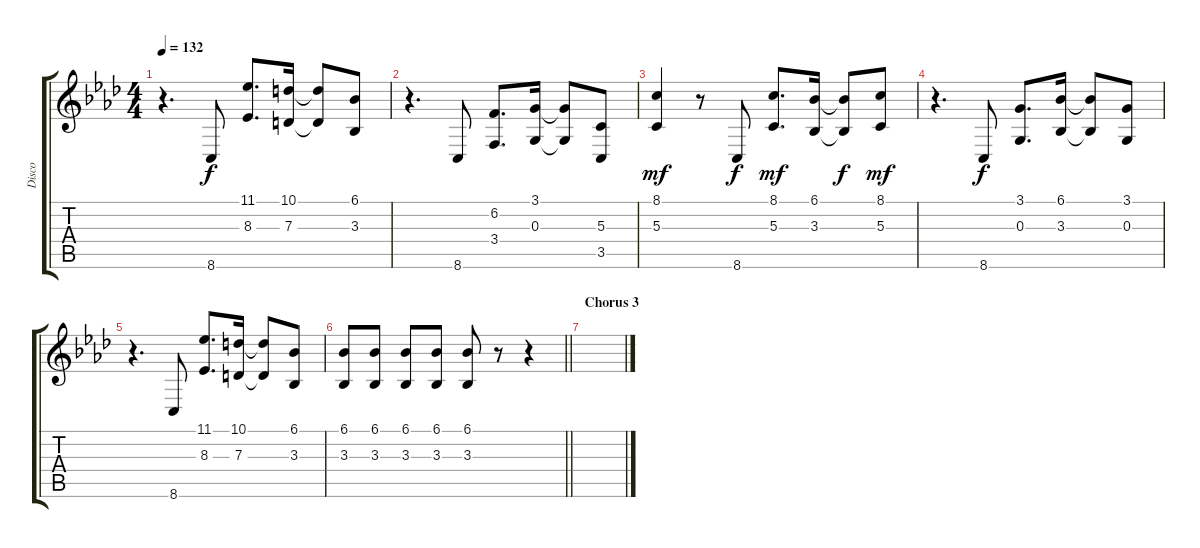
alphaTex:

\track ("Disco" "Disco") {instrument lead2sawtooth}
\staff {score tabs}
\tuning (E4 B3 G3 D3 A2 E2) {hide}
\ts (4 4)
\tempo 132
\clef g2
\ks ab
r.4{d dy f} 8.6.8 (11.1 8.3).8{d} (10.1 7.3).16 (10.1{t} 7.3{t}).8 (6.1 3.3).8 |
r.4{d} 8.6.8 (6.2 3.4).8{d} (3.1 0.3).16 (3.1{t} 0.3{t}).8 (5.3 3.5).8 |
(8.1 5.3).4{dy mf} r.8 8.6.8{dy f} (8.1 5.3).8{d dy mf} (6.1 3.3).16 (6.1{t} 3.3{t}).8{dy f} (8.1 5.3).8{dy mf} |
r.4{d} 8.6.8{dy f} (3.1 0.3).8{d} (6.1 3.3).16 (6.1{t} 3.3{t}).8 (3.1 0.3).8 |
r.4{d} 8.6.8 (11.1 8.3).8{d} (10.1 7.3).16 (10.1{t} 7.3{t}).8 (6.1 3.3).8 |
\barLineRight lightlight
(6.1 3.3).8 (6.1 3.3).8 (6.1 3.3).8 (6.1 3.3).8 (6.1 3.3).8 r.8 r.4 |
\section ("" "Chorus 3")
